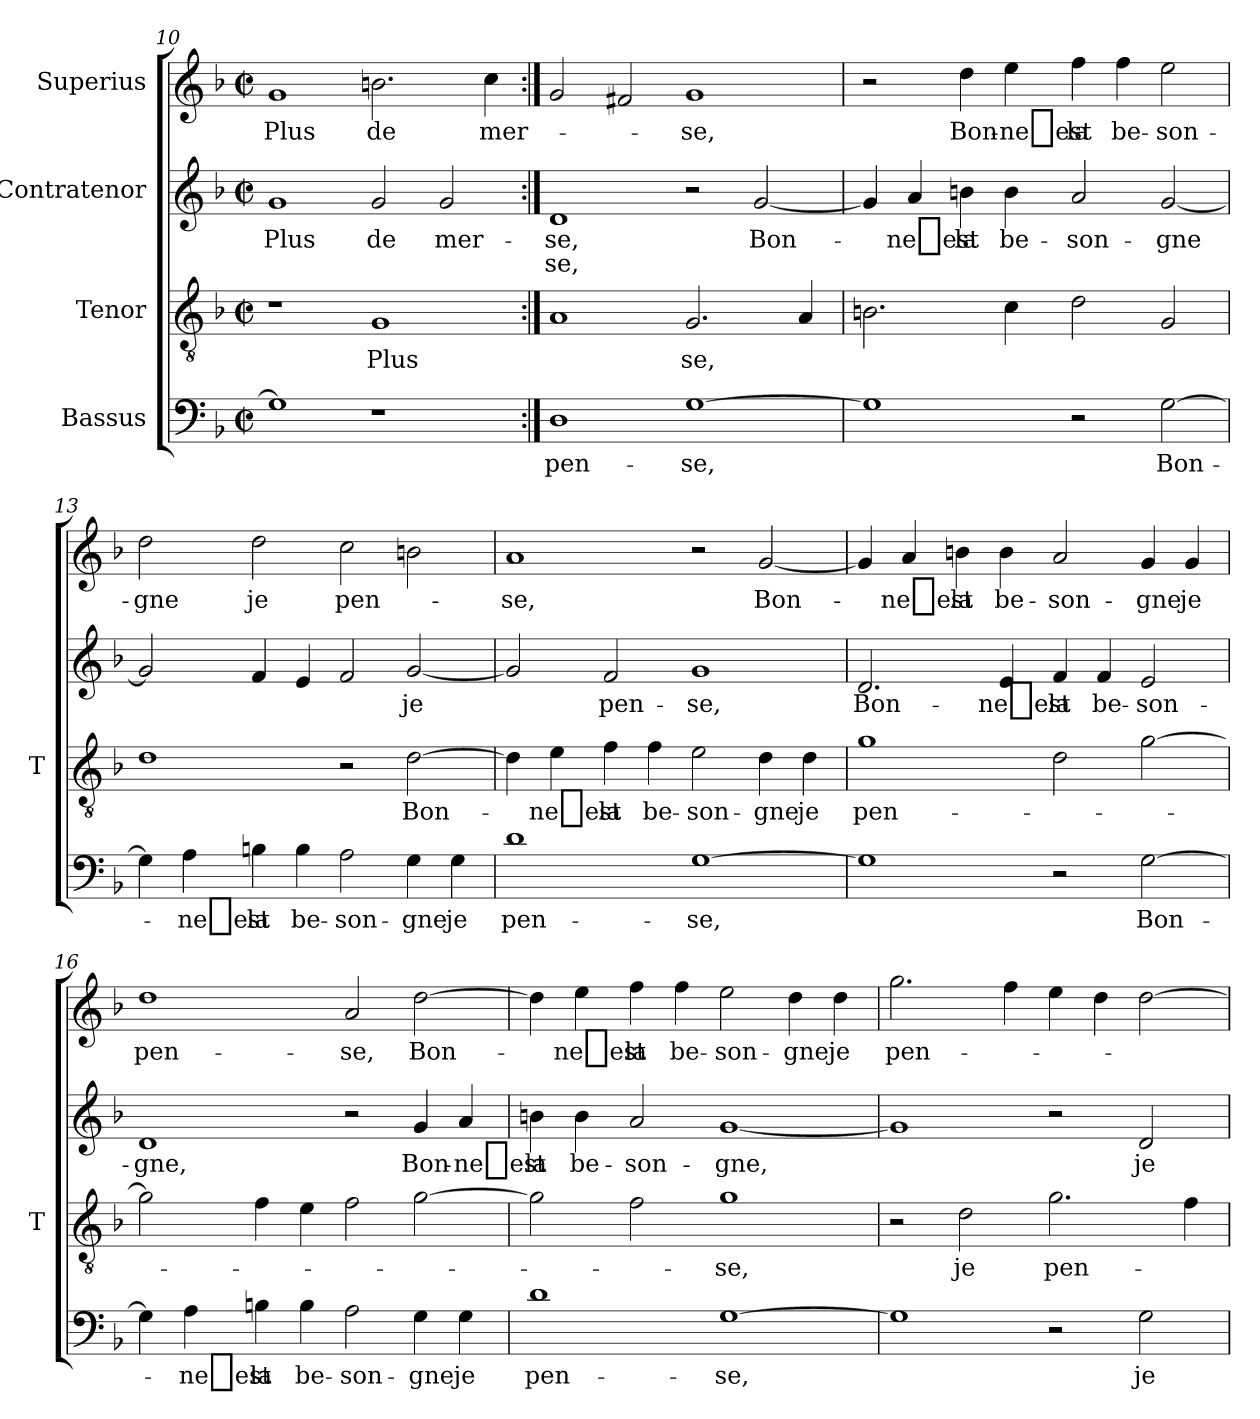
**kern	**text	**kern	**text	**kern	**text	**text	**kern	**text
*part4	*part4	*part3	*part3	*part2	*part2	*part2	*part1	*part1
*staff4	*staff4	*staff3	*staff3	*staff2	*staff2	*staff2	*staff1	*staff1
*I"Bassus	*	*I"Tenor	*	*I"Contratenor	*	*	*I"Superius	*
*	*	*I'T	*	*	*	*	*	*
*clefF4	*	*clefGv2	*	*clefG2	*	*	*clefG2	*
*k[b-]	*	*k[b-]	*	*k[b-]	*	*	*k[b-]	*
*F:	*	*F:	*	*F:	*	*	*F:	*
*M2/2	*	*M2/2	*	*M2/2	*	*	*M2/2	*
*met(c|)	*	*met(c|)	*	*met(c|)	*	*	*met(c|)	*
=10	=10	=10	=10	=10	=10	=10	=10	=10
1G]	.	1r	.	1g	-Plus	.	1g	-Plus
1r	.	1G	-Plus	2g	-de	.	2.b	-de
.	.	.	.	2g	mer-	.	.	.
.	.	.	.	.	.	.	4cc	mer-
=11:|!	=11:|!	=11:|!	=11:|!	=11:|!	=11:|!	=11:|!	=11:|!	=11:|!
1D	pen-	1A	.	1d	-se,	-se,	2g	.
.	.	.	.	.	.	.	2f#X	.
[1G	-se,	2.G	-se,	2r	.	.	1g	-se,
.	.	.	.	[2g	Bon-	.	.	.
.	.	4A	.	.	.	.	.	.
=12	=12	=12	=12	=12	=12	=12	=12	=12
1G]	.	2.Bn	.	4g]	.	.	2r	.
.	.	.	.	4a	-ne_est	.	.	.
.	.	.	.	4bn	-la	.	4dd	Bon-
.	.	4c	.	4b	be-	.	4ee	-ne_est
2r	.	2d	.	2a	son-	.	4ff	-la
.	.	.	.	.	.	.	4ff	be-
[2G	Bon-	2G	.	[2g	-gne	.	2ee	son-
=13	=13	=13	=13	=13	=13	=13	=13	=13
4G]	.	1d	.	2g]	.	.	2dd	-gne
4A	-ne_est	.	.	.	.	.	.	.
4Bn	-la	.	.	4f	.	.	2dd	-je
4B	be-	.	.	4e	.	.	.	.
2A	son-	2r	.	2f	.	.	2cc	pen-
4G	-gne	[2d	Bon-	[2g	-je	.	2b	.
4G	-je	.	.	.	.	.	.	.
=14	=14	=14	=14	=14	=14	=14	=14	=14
1d	pen-	4d]	.	2g]	.	.	1a	-se,
.	.	4e	-ne_est	.	.	.	.	.
.	.	4f	-la	2f	pen-	.	.	.
.	.	4f	be-	.	.	.	.	.
[1G	-se,	2e	son-	1g	-se,	.	2r	.
.	.	4d	-gne	.	.	.	[2g	Bon-
.	.	4d	-je	.	.	.	.	.
!!LO:PB:g=z
=15	=15	=15	=15	=15	=15	=15	=15	=15
1G]	.	1g	pen-	2.d	Bon-	.	4g]	.
.	.	.	.	.	.	.	4a	-ne_est
.	.	.	.	.	.	.	4b	-la
.	.	.	.	4e	-ne_est	.	4b	be-
2r	.	2d	.	4f	-la	.	2a	son-
.	.	.	.	4f	be-	.	.	.
[2G	Bon-	[2g	.	2e	son-	.	4g	-gne
.	.	.	.	.	.	.	4g	-je
=16	=16	=16	=16	=16	=16	=16	=16	=16
4G]	.	2g]	.	1d	-gne,	.	1dd	pen-
4A	-ne_est	.	.	.	.	.	.	.
4Bn	-la	4f	.	.	.	.	.	.
4B	be-	4e	.	.	.	.	.	.
2A	son-	2f	.	2r	.	.	2a	-se,
4G	-gne	[2g	.	4g	Bon-	.	[2dd	Bon-
4G	-je	.	.	4a	-ne_est	.	.	.
=17	=17	=17	=17	=17	=17	=17	=17	=17
1d	pen-	2g]	.	4bn	-la	.	4dd]	.
.	.	.	.	4b	be-	.	4ee	-ne_est
.	.	2f	.	2a	son-	.	4ff	-la
.	.	.	.	.	.	.	4ff	be-
[1G	-se,	1g	-se,	[1g	-gne,	.	2ee	son-
.	.	.	.	.	.	.	4dd	-gne
.	.	.	.	.	.	.	4dd	-je
=18	=18	=18	=18	=18	=18	=18	=18	=18
1G]	.	2r	.	1g]	.	.	2.gg	pen-
.	.	2d	-je	.	.	.	.	.
.	.	.	.	.	.	.	4ff	.
2r	.	2.g	pen-	2r	.	.	4ee	.
.	.	.	.	.	.	.	4dd	.
2G	-je	.	.	2d	-je	.	[2dd	.
.	.	4f	.	.	.	.	.	.
=	=	=	=	=	=	=	=	=
*-	*-	*-	*-	*-	*-	*-	*-	*-
